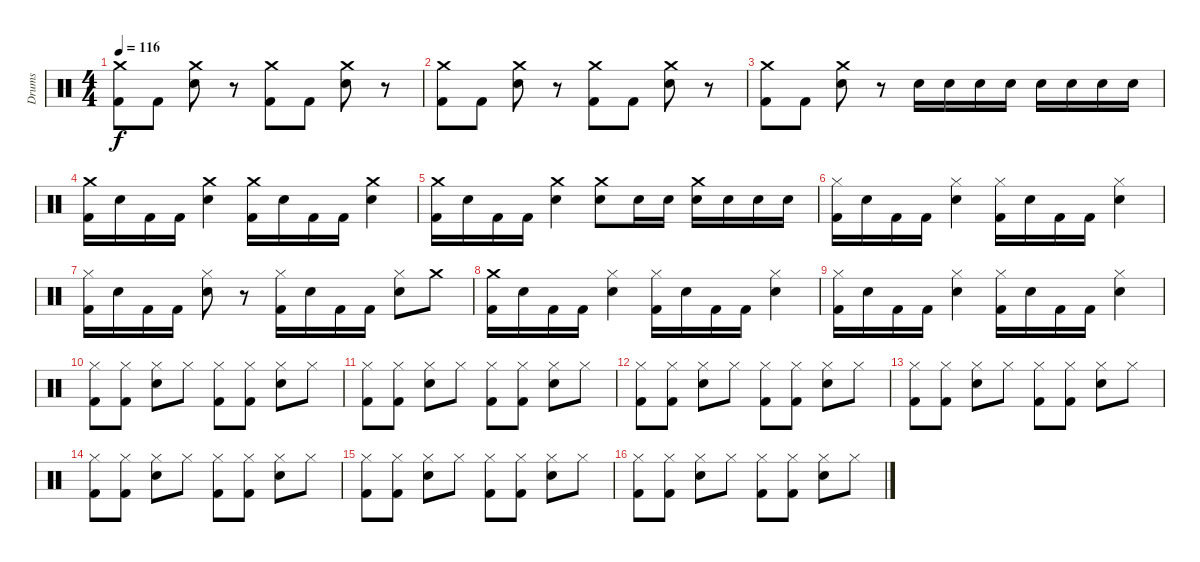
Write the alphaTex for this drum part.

\track ("Drums" "Drums") {instrument percussion}
\staff {score}
\articulation defaults
\ts (4 4)
\tempo 116
\clef neutral
\ks c
("Crash medium (hit)" "Kick (hit) 2").8{dy f} "Kick (hit) 2".8 ("Crash medium (hit)" "Snare (hit) 2").8 r.8 ("Crash medium (hit)" "Kick (hit) 2").8 "Kick (hit) 2".8 ("Crash medium (hit)" "Snare (hit) 2").8 r.8 |
("Crash medium (hit)" "Kick (hit) 2").8 "Kick (hit) 2".8 ("Crash medium (hit)" "Snare (hit) 2").8 r.8 ("Crash medium (hit)" "Kick (hit) 2").8 "Kick (hit) 2".8 ("Crash medium (hit)" "Snare (hit) 2").8 r.8 |
("Crash medium (hit)" "Kick (hit) 2").8 "Kick (hit) 2".8 ("Crash medium (hit)" "Snare (hit) 2").8 r.8 "Snare (hit) 2".16 "Snare (hit) 2".16 "Snare (hit) 2".16 "Snare (hit) 2".16 "Snare (hit) 2".16 "Snare (hit) 2".16 "Snare (hit) 2".16 "Snare (hit) 2".16 |
("Crash medium (hit)" "Kick (hit) 2").16 "Snare (hit) 2".16 "Kick (hit) 2".16 "Kick (hit) 2".16 ("Crash medium (hit)" "Snare (hit) 2").4 ("Crash medium (hit)" "Kick (hit) 2").16 "Snare (hit) 2".16 "Kick (hit) 2".16 "Kick (hit) 2".16 ("Crash medium (hit)" "Snare (hit) 2").4 |
("Crash medium (hit)" "Kick (hit) 2").16 "Snare (hit) 2".16 "Kick (hit) 2".16 "Kick (hit) 2".16 ("Crash medium (hit)" "Snare (hit) 2").4 ("Crash medium (hit)" "Snare (hit) 2").8 "Snare (hit) 2".16 "Snare (hit) 2".16 ("Crash medium (hit)" "Snare (hit) 2").16 "Snare (hit) 2".16 "Snare (hit) 2".16 "Snare (hit) 2".16 |
("Hi-Hat (closed)" "Kick (hit) 2").16 "Snare (hit) 2".16 "Kick (hit) 2".16 "Kick (hit) 2".16 ("Hi-Hat (closed)" "Snare (hit) 2").4 ("Hi-Hat (closed)" "Kick (hit) 2").16 "Snare (hit) 2".16 "Kick (hit) 2".16 "Kick (hit) 2".16 ("Hi-Hat (closed)" "Snare (hit) 2").4 |
("Hi-Hat (closed)" "Kick (hit) 2").16 "Snare (hit) 2".16 "Kick (hit) 2".16 "Kick (hit) 2".16 ("Hi-Hat (closed)" "Snare (hit) 2").8 r.8 ("Hi-Hat (closed)" "Kick (hit) 2").16 "Snare (hit) 2".16 "Kick (hit) 2".16 "Kick (hit) 2".16 ("Hi-Hat (closed)" "Snare (hit) 2").8 "Crash medium (hit)".8 |
("Crash medium (hit)" "Kick (hit) 2").16 "Snare (hit) 2".16 "Kick (hit) 2".16 "Kick (hit) 2".16 ("Hi-Hat (closed)" "Snare (hit) 2").4 ("Hi-Hat (closed)" "Kick (hit) 2").16 "Snare (hit) 2".16 "Kick (hit) 2".16 "Kick (hit) 2".16 ("Hi-Hat (closed)" "Snare (hit) 2").4 |
("Hi-Hat (closed)" "Kick (hit) 2").16 "Snare (hit) 2".16 "Kick (hit) 2".16 "Kick (hit) 2".16 ("Hi-Hat (closed)" "Snare (hit) 2").4 ("Hi-Hat (closed)" "Kick (hit) 2").16 "Snare (hit) 2".16 "Kick (hit) 2".16 "Kick (hit) 2".16 ("Hi-Hat (closed)" "Snare (hit) 2").4 |
("Hi-Hat (closed)" "Kick (hit) 2").8 ("Hi-Hat (closed)" "Kick (hit) 2").8 ("Hi-Hat (closed)" "Snare (hit) 2").8 "Hi-Hat (closed)".8 ("Hi-Hat (closed)" "Kick (hit) 2").8 ("Hi-Hat (closed)" "Kick (hit) 2").8 ("Hi-Hat (closed)" "Snare (hit) 2").8 "Hi-Hat (closed)".8 |
("Hi-Hat (closed)" "Kick (hit) 2").8 ("Hi-Hat (closed)" "Kick (hit) 2").8 ("Hi-Hat (closed)" "Snare (hit) 2").8 "Hi-Hat (closed)".8 ("Hi-Hat (closed)" "Kick (hit) 2").8 ("Hi-Hat (closed)" "Kick (hit) 2").8 ("Hi-Hat (closed)" "Snare (hit) 2").8 "Hi-Hat (closed)".8 |
("Hi-Hat (closed)" "Kick (hit) 2").8 ("Hi-Hat (closed)" "Kick (hit) 2").8 ("Hi-Hat (closed)" "Snare (hit) 2").8 "Hi-Hat (closed)".8 ("Hi-Hat (closed)" "Kick (hit) 2").8 ("Hi-Hat (closed)" "Kick (hit) 2").8 ("Hi-Hat (closed)" "Snare (hit) 2").8 "Hi-Hat (closed)".8 |
("Hi-Hat (closed)" "Kick (hit) 2").8 ("Hi-Hat (closed)" "Kick (hit) 2").8 ("Hi-Hat (closed)" "Snare (hit) 2").8 "Hi-Hat (closed)".8 ("Hi-Hat (closed)" "Kick (hit) 2").8 ("Hi-Hat (closed)" "Kick (hit) 2").8 ("Hi-Hat (closed)" "Snare (hit) 2").8 "Hi-Hat (closed)".8 |
("Hi-Hat (closed)" "Kick (hit) 2").8 ("Hi-Hat (closed)" "Kick (hit) 2").8 ("Hi-Hat (closed)" "Snare (hit) 2").8 "Hi-Hat (closed)".8 ("Hi-Hat (closed)" "Kick (hit) 2").8 ("Hi-Hat (closed)" "Kick (hit) 2").8 ("Hi-Hat (closed)" "Snare (hit) 2").8 "Hi-Hat (closed)".8 |
("Hi-Hat (closed)" "Kick (hit) 2").8 ("Hi-Hat (closed)" "Kick (hit) 2").8 ("Hi-Hat (closed)" "Snare (hit) 2").8 "Hi-Hat (closed)".8 ("Hi-Hat (closed)" "Kick (hit) 2").8 ("Hi-Hat (closed)" "Kick (hit) 2").8 ("Hi-Hat (closed)" "Snare (hit) 2").8 "Hi-Hat (closed)".8 |
("Hi-Hat (closed)" "Kick (hit) 2").8 ("Hi-Hat (closed)" "Kick (hit) 2").8 ("Hi-Hat (closed)" "Snare (hit) 2").8 "Hi-Hat (closed)".8 ("Hi-Hat (closed)" "Kick (hit) 2").8 ("Hi-Hat (closed)" "Kick (hit) 2").8 ("Hi-Hat (closed)" "Snare (hit) 2").8 "Hi-Hat (closed)".8
